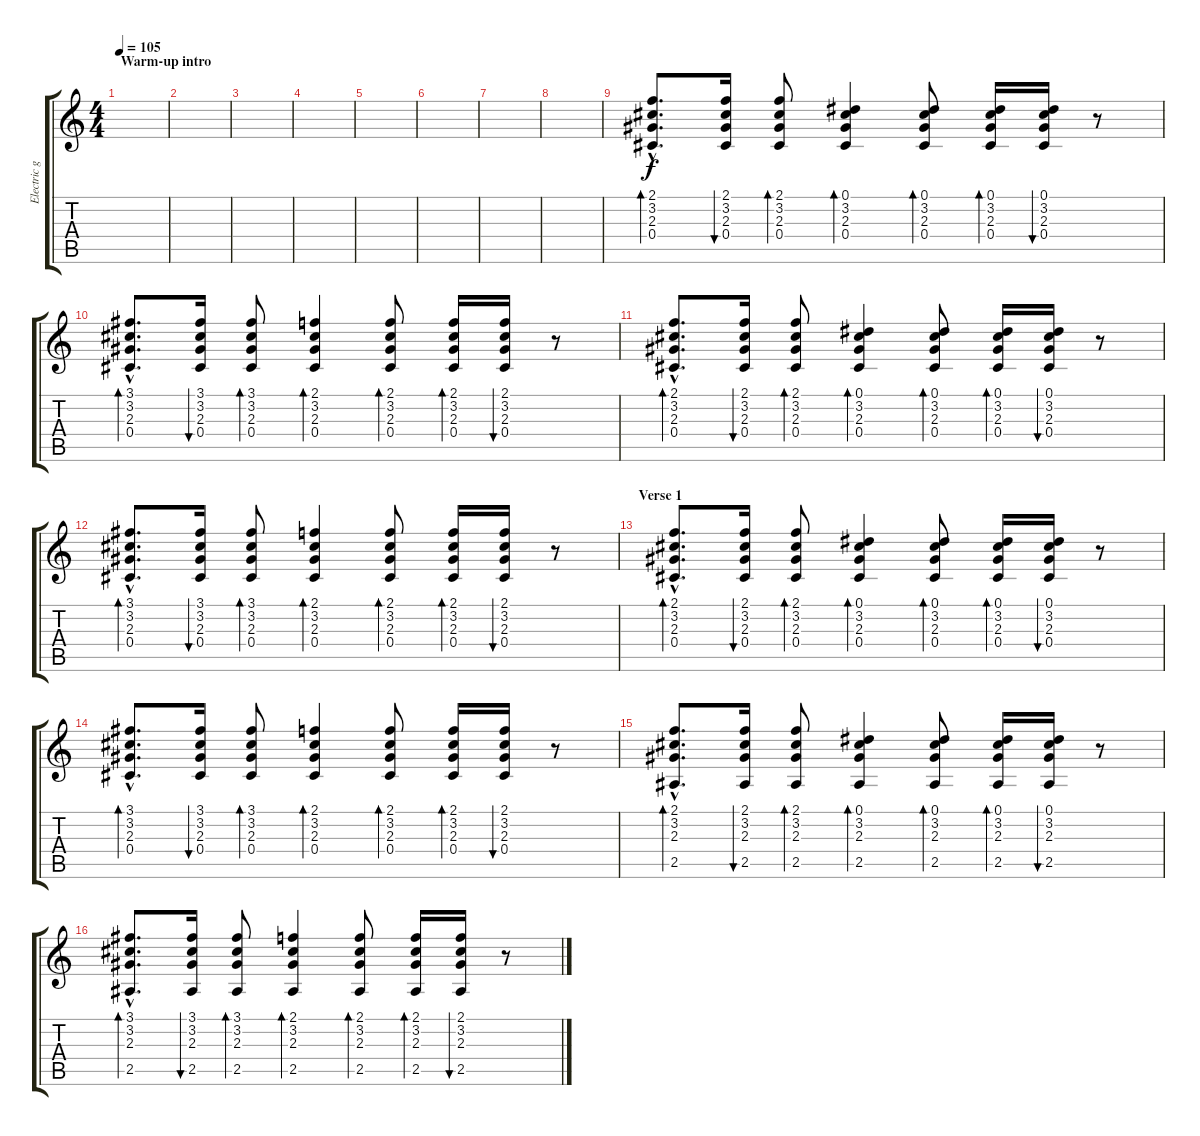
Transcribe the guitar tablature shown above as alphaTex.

\track ("Electric guitar (clean)" "Electric g") {instrument electricguitarclean}
\staff {score tabs}
\tuning (Eb4 Bb3 Gb3 Db3 Ab2 Eb2) {hide}
\ts (4 4)
\section ("" "Warm-up intro")
\tempo 105
\clef g2
\ks c
|
|
|
|
|
|
|
|
(2.1{hac} 3.2{hac} 2.3{hac} 0.4{hac}).8{d bd 60} (2.1 3.2 2.3 0.4).16{bu 60} (2.1 3.2 2.3 0.4).8{bd 60} (0.1 3.2 2.3 0.4).4{bd 60} (0.1 3.2 2.3 0.4).8{bd 60} (0.1 3.2 2.3 0.4).16{bd 60} (0.1 3.2 2.3 0.4).16{bu 60} r.8 |
(3.1{hac} 3.2{hac} 2.3{hac} 0.4{hac}).8{d bd 60} (3.1 3.2 2.3 0.4).16{bu 60} (3.1 3.2 2.3 0.4).8{bd 60} (2.1 3.2 2.3 0.4).4{bd 60} (2.1 3.2 2.3 0.4).8{bd 60} (2.1 3.2 2.3 0.4).16{bd 60} (2.1 3.2 2.3 0.4).16{bu 60} r.8 |
(2.1{hac} 3.2{hac} 2.3{hac} 0.4{hac}).8{d bd 60} (2.1 3.2 2.3 0.4).16{bu 60} (2.1 3.2 2.3 0.4).8{bd 60} (0.1 3.2 2.3 0.4).4{bd 60} (0.1 3.2 2.3 0.4).8{bd 60} (0.1 3.2 2.3 0.4).16{bd 60} (0.1 3.2 2.3 0.4).16{bu 60} r.8 |
(3.1{hac} 3.2{hac} 2.3{hac} 0.4{hac}).8{d bd 60} (3.1 3.2 2.3 0.4).16{bu 60} (3.1 3.2 2.3 0.4).8{bd 60} (2.1 3.2 2.3 0.4).4{bd 60} (2.1 3.2 2.3 0.4).8{bd 60} (2.1 3.2 2.3 0.4).16{bd 60} (2.1 3.2 2.3 0.4).16{bu 60} r.8 |
\section ("" "Verse 1")
(2.1{hac} 3.2{hac} 2.3{hac} 0.4{hac}).8{d bd 60} (2.1 3.2 2.3 0.4).16{bu 60} (2.1 3.2 2.3 0.4).8{bd 60} (0.1 3.2 2.3 0.4).4{bd 60} (0.1 3.2 2.3 0.4).8{bd 60} (0.1 3.2 2.3 0.4).16{bd 60} (0.1 3.2 2.3 0.4).16{bu 60} r.8 |
(3.1{hac} 3.2{hac} 2.3{hac} 0.4{hac}).8{d bd 60} (3.1 3.2 2.3 0.4).16{bu 60} (3.1 3.2 2.3 0.4).8{bd 60} (2.1 3.2 2.3 0.4).4{bd 60} (2.1 3.2 2.3 0.4).8{bd 60} (2.1 3.2 2.3 0.4).16{bd 60} (2.1 3.2 2.3 0.4).16{bu 60} r.8 |
(2.1{hac} 3.2{hac} 2.3{hac} 2.5{hac}).8{d bd 60} (2.1 3.2 2.3 2.5).16{bu 60} (2.1 3.2 2.3 2.5).8{bd 60} (0.1 3.2 2.3 2.5).4{bd 60} (0.1 3.2 2.3 2.5).8{bd 60} (0.1 3.2 2.3 2.5).16{bd 60} (0.1 3.2 2.3 2.5).16{bu 60} r.8 |
(3.1{hac} 3.2{hac} 2.3{hac} 2.5{hac}).8{d bd 60} (3.1 3.2 2.3 2.5).16{bu 60} (3.1 3.2 2.3 2.5).8{bd 60} (2.1 3.2 2.3 2.5).4{bd 60} (2.1 3.2 2.3 2.5).8{bd 60} (2.1 3.2 2.3 2.5).16{bd 60} (2.1 3.2 2.3 2.5).16{bu 60} r.8
